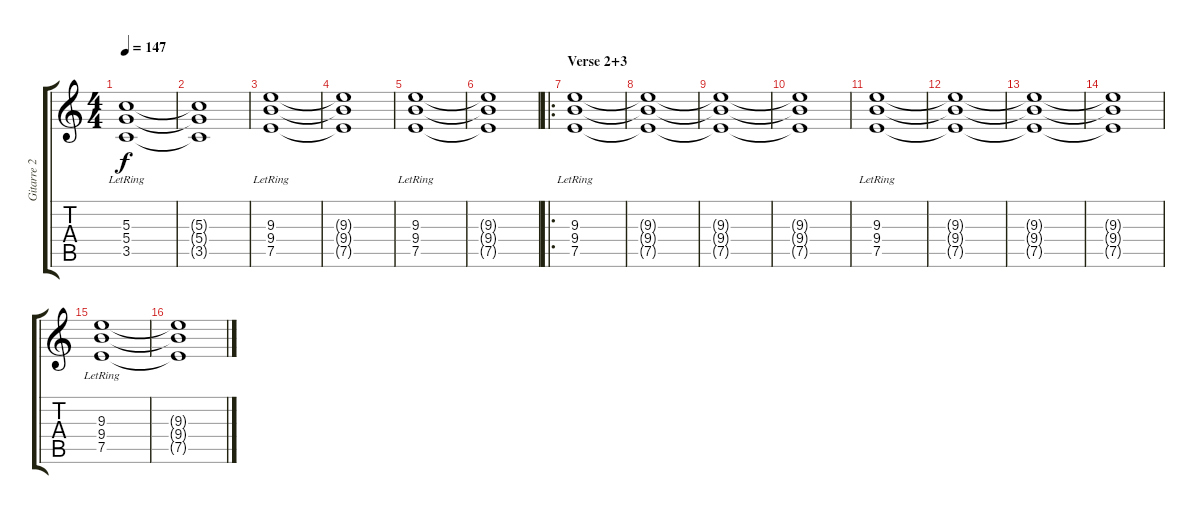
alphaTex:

\track ("Gitarre 2" "Gitarre 2") {instrument distortionguitar}
\staff {score tabs}
\tuning (E4 B3 G3 D3 A2 E2) {hide}
\ts (4 4)
\tempo 147
\clef g2
\ks c
(5.3{lr} 5.4{lr} 3.5{lr}).1{dy f} |
(5.3{t} 5.4{t} 3.5{t}).1 |
(9.3{lr} 9.4{lr} 7.5{lr}).1 |
(9.3{t} 9.4{t} 7.5{t}).1 |
(9.3{lr} 9.4{lr} 7.5{lr}).1 |
(9.3{t} 9.4{t} 7.5{t}).1 |
\ro
\section ("" "Verse 2+3")
(9.3{lr} 9.4{lr} 7.5{lr}).1 |
(9.3{t} 9.4{t} 7.5{t}).1 |
(9.3{t} 9.4{t} 7.5{t}).1 |
(9.3{t} 9.4{t} 7.5{t}).1 |
(9.3{lr} 9.4{lr} 7.5{lr}).1 |
(9.3{t} 9.4{t} 7.5{t}).1 |
(9.3{t} 9.4{t} 7.5{t}).1 |
(9.3{t} 9.4{t} 7.5{t}).1 |
(9.3{lr} 9.4{lr} 7.5{lr}).1 |
(9.3{t} 9.4{t} 7.5{t}).1
